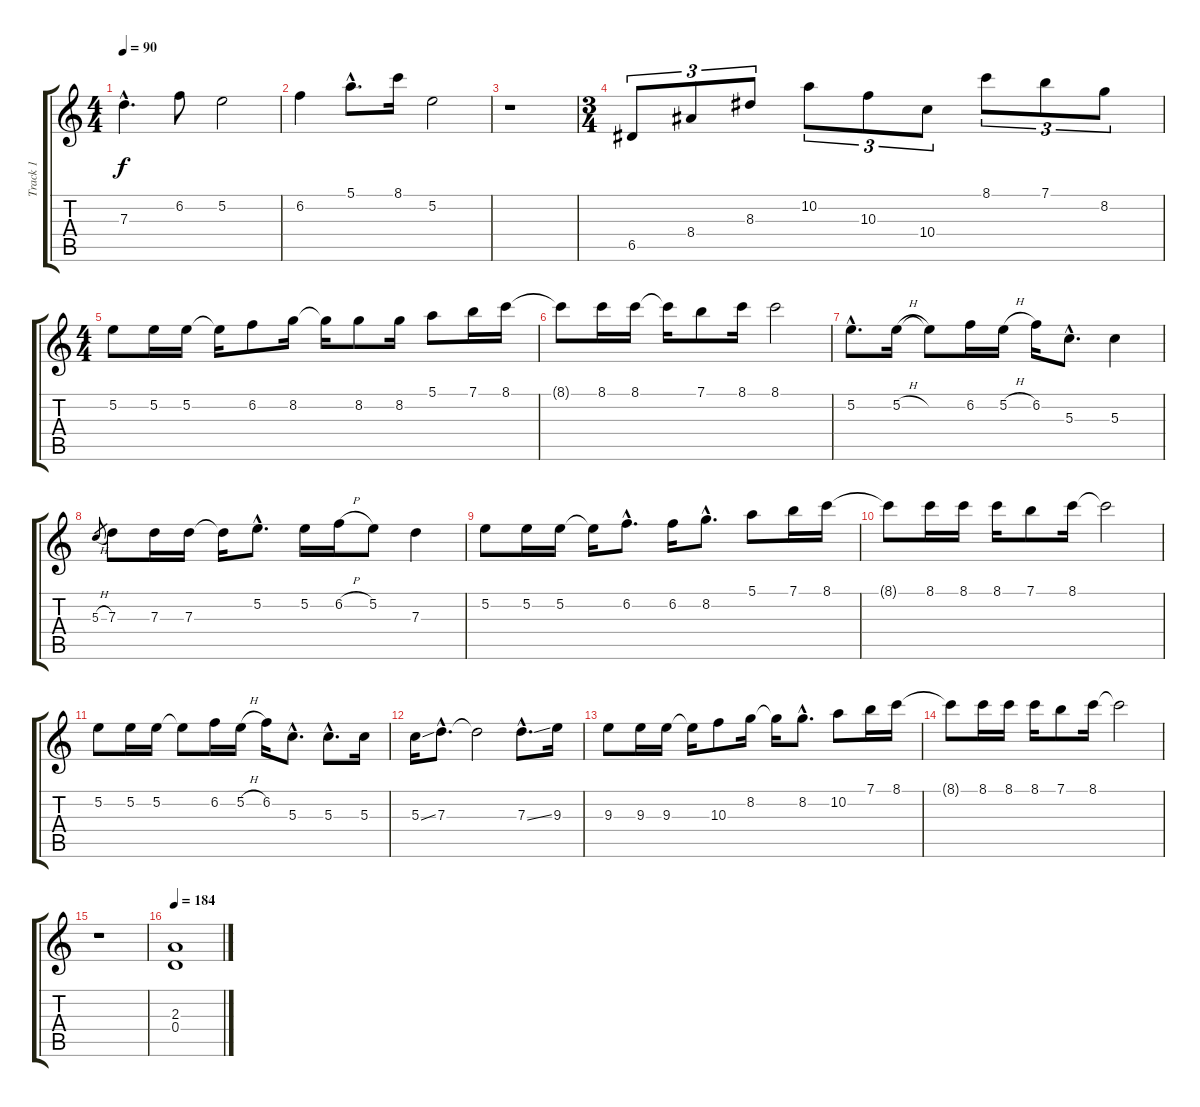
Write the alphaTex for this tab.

\track ("Track 1" "Track 1") {instrument acousticguitarsteel}
\staff {score tabs}
\tuning (E4 B3 G3 D3 A2 E2) {hide}
\ts (4 4)
\tempo 90
\clef g2
\ks c
7.3{hac}.4{d dy f} 6.2.8 5.2.2 |
6.2.4 5.1{hac}.8{d} 8.1.16 5.2.2 |
r.1 |
\ts (3 4)
6.5.8{tu (3 2)} 8.4.8{tu (3 2)} 8.3.8{tu (3 2)} 10.2.8{tu (3 2)} 10.3.8{tu (3 2)} 10.4.8{tu (3 2)} 8.1.8{tu (3 2)} 7.1.8{tu (3 2)} 8.2.8{tu (3 2)} |
\ts (4 4)
5.2.8 5.2.16 5.2.16 5.2{t}.16 6.2.8 8.2.16 8.2{t}.16 8.2.8 8.2.16 5.1.8 7.1.16 8.1.16 |
8.1{t}.8 8.1.16 8.1.16 8.1{t}.16 7.1.8 8.1.16 8.1.2 |
5.2{hac}.8{d} 5.2{h}.16 5.2{t}.8 6.2.16 5.2{h}.16 6.2.16 5.3{hac}.8{d} 5.3.4 |
5.3{h}.8{gr} 7.3.8 7.3.16 7.3.16 7.3{t}.16 5.2{hac}.8{d} 5.2.16 6.2{h}.16 5.2.8 7.3.4 |
5.2.8 5.2.16 5.2.16 5.2{t}.16 6.2{hac}.8{d} 6.2.16 8.2{hac}.8{d} 5.1.8 7.1.16 8.1.16 |
8.1{t}.8 8.1.16 8.1.16 8.1.16 7.1.8 8.1.16 8.1{t}.2 |
5.2.8 5.2.16 5.2.16 5.2{t}.8 6.2.16 5.2{h}.16 6.2.16 5.3{hac}.8{d} 5.3{hac}.8{d} 5.3.16 |
5.3{ss}.16 7.3{hac}.8{d} 7.3{t}.2 7.3{ss hac}.8{d} 9.3.16 |
9.3.8 9.3.16 9.3.16 9.3{t}.16 10.3.8 8.2.16 8.2{t}.16 8.2{hac}.8{d} 10.2.8 7.1.16 8.1.16 |
8.1{t}.8 8.1.16 8.1.16 8.1.16 7.1.8 8.1.16 8.1{t}.2 |
r.1 |
\tempo 184
(2.3 0.4).1
